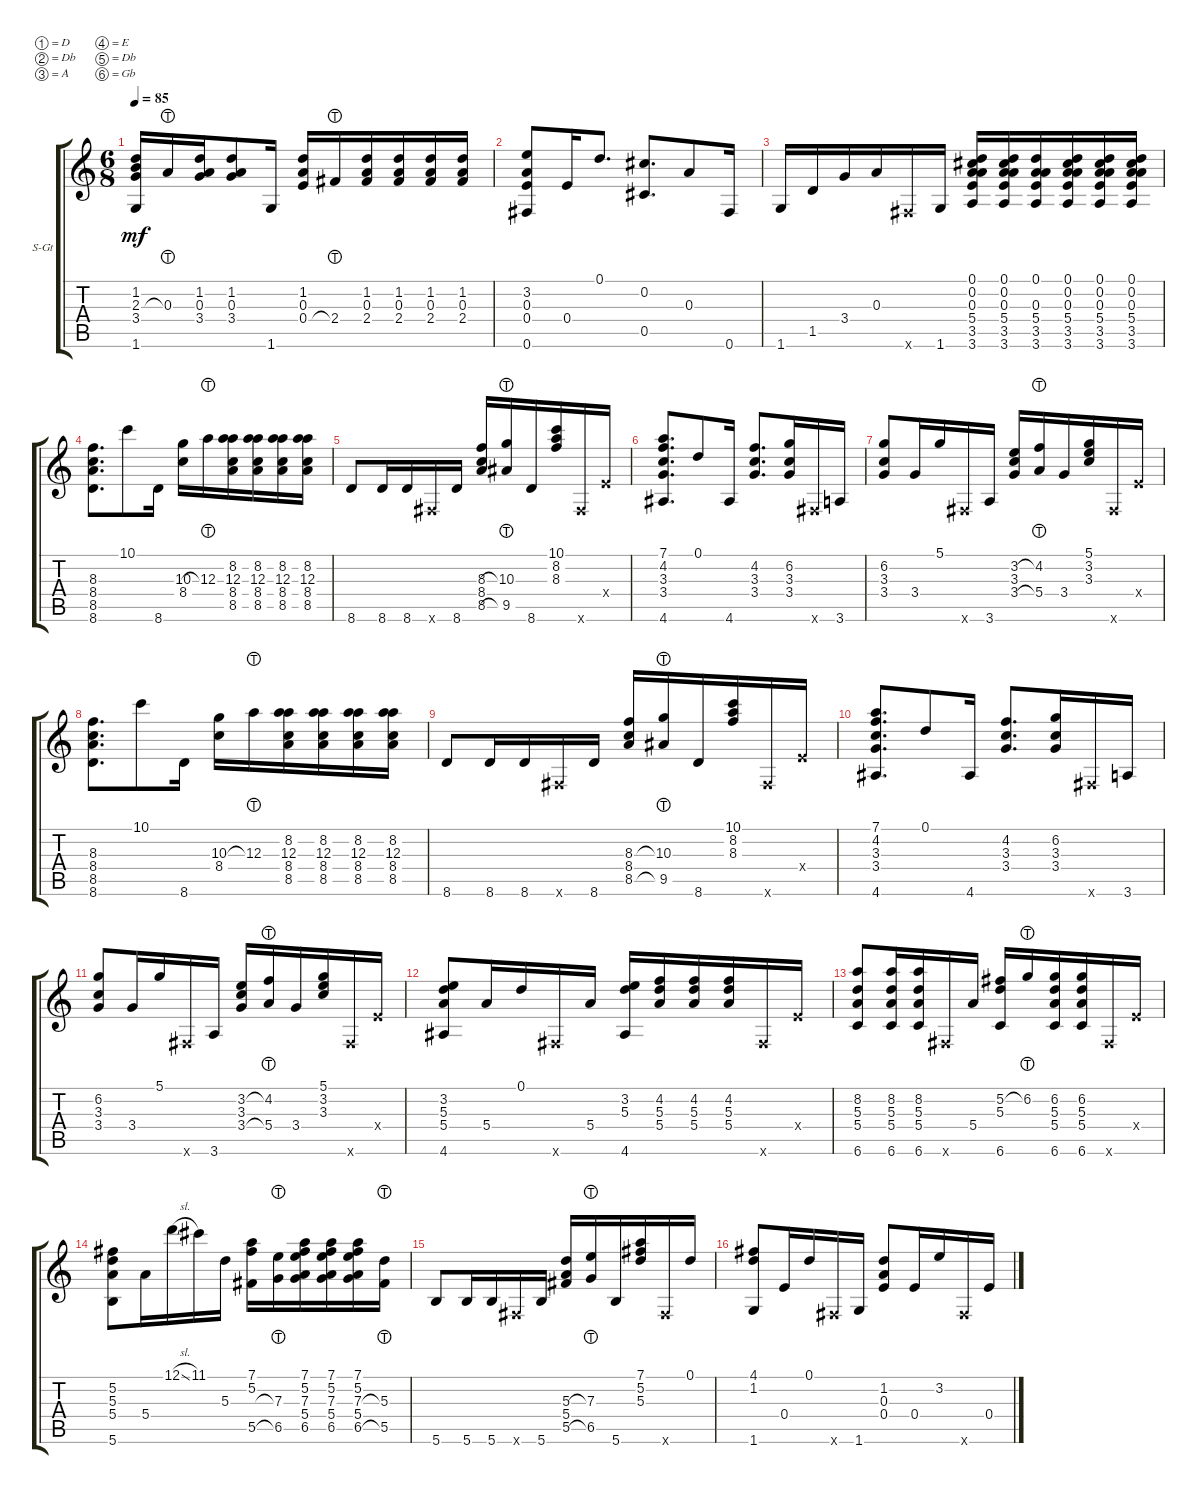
\defaultSystemsLayout 4
\bracketExtendMode groupsimilarinstruments
\firstSystemTrackNameOrientation horizontal
\otherSystemsTrackNameOrientation horizontal
\track ("Steel Guitar" "S-Gt") {instrument acousticguitarsteel}
\staff {score tabs}
\tuning (D4 Db4 A3 E3 Db3 Gb2)
\ts (6 8)
\tempo 85
\clef g2
\ks c
(1.6 3.4 2.3 1.2).16{dy mf} 0.3{lht}.16 (1.2 0.3 3.4).16 (3.4 0.3 1.2).8 1.6.16 (1.2 0.3 0.4).16 2.4{lht}.16 (2.4 0.3 1.2).16 (1.2 0.3 2.4).16 (2.4 0.3 1.2).16 (1.2 0.3 2.4).16 |
(0.6 0.4 0.3 3.2).8 0.4.16 0.1.8{d} (0.2 0.5).8{d} 0.3.8 0.6.16 |
1.6.16 1.5.16 3.4.16 0.3.16 0.6{x}.16 1.6.16 (3.6 3.5 5.4 0.3 0.2 0.1).16 (0.1 0.2 0.3 5.4 3.5 3.6).16 (3.6 3.5 5.4 0.3 0.1).16 (0.1 0.2 0.3 5.4 3.5 3.6).16 (3.6 3.5 5.4 0.3 0.2 0.1).16 (3.6 3.5 5.4 0.3 0.2 0.1).16 |
(8.6 8.5 8.4 8.3).8{d} 10.1.8 8.6.16 (8.4 10.3).16 12.3{lht}.16 (12.3 8.4 8.5 8.2).16 (8.5 8.4 12.3 8.2).16 (12.3 8.4 8.5 8.2).16 (8.5 8.4 12.3 8.2).16 |
8.6.8 8.6.16 8.6.16 0.6{x}.16 8.6.16 (8.5 8.4 8.3).16 (10.3{lht} 9.5{lht}).16 8.6.16 (8.3 8.2 10.1).16 0.6{x}.16 0.4{x}.16 |
(4.6 3.4 3.3 4.2 7.1).8{d} 0.1.8 4.6.16 (3.4 3.3 4.2).8{d} (6.2 3.3 3.4).16 0.6{x}.16 3.6.16 |
(3.4 3.3 6.2).8 3.4.16 5.1.16 0.6{x}.16 3.6.16 (3.4 3.3 3.2).16 (4.2{lht} 5.4{lht}).16 3.4.16 (3.3 3.2 5.1).16 0.6{x}.16 0.4{x}.16 |
(8.6 8.5 8.4 8.3).8{d} 10.1.8 8.6.16 (8.4 10.3).16 12.3{lht}.16 (12.3 8.4 8.5 8.2).16 (8.5 8.4 12.3 8.2).16 (12.3 8.4 8.5 8.2).16 (8.5 8.4 12.3 8.2).16 |
8.6.8 8.6.16 8.6.16 0.6{x}.16 8.6.16 (8.5 8.4 8.3).16 (10.3{lht} 9.5{lht}).16 8.6.16 (8.3 8.2 10.1).16 0.6{x}.16 0.4{x}.16 |
(4.6 3.4 3.3 4.2 7.1).8{d} 0.1.8 4.6.16 (3.4 3.3 4.2).8{d} (6.2 3.3 3.4).16 0.6{x}.16 3.6.16 |
(3.4 3.3 6.2).8 3.4.16 5.1.16 0.6{x}.16 3.6.16 (3.4 3.3 3.2).16 (4.2{lht} 5.4{lht}).16 3.4.16 (3.3 3.2 5.1).16 0.6{x}.16 0.4{x}.16 |
(4.6 5.4 5.3 3.2).8 5.4.16 0.1.16 0.6{x}.16 5.4.16 (4.6 5.3 3.2).16 (4.2 5.3 5.4).16 (5.4 5.3 4.2).16 (4.2 5.3 5.4).16 0.6{x}.16 0.4{x}.16 |
(6.6 5.4 5.3 8.2).8 (8.2 5.3 5.4 6.6).16 (6.6 5.4 5.3 8.2).16 0.6{x}.16 5.4.16 (5.3 5.2 6.6).16 6.2{lht}.16 (6.2 5.3 5.4 6.6).16 (6.6 5.4 5.3 6.2).16 0.6{x}.16 0.4{x}.16 |
(5.6 5.4 5.3 5.2).8 5.4.16 12.1{sl}.16 11.1.16 5.3.16 (7.1 5.2 5.5).16 (7.3{lht} 6.5{lht}).16 (6.5 5.4 7.3 5.2 7.1).16 (7.1 5.2 7.3 5.4 6.5).16 (6.5 5.4 7.3 5.2 7.1).16 (5.3{lht} 5.5{lht}).16 |
5.6.8 5.6.16 5.6.16 0.6{x}.16 5.6.16 (5.5 5.4 5.3).16 (7.3{lht} 6.5{lht}).16 5.6.16 (5.3 5.2 7.1).16 0.6{x}.16 0.1.16 |
(1.6 1.2 4.1).8 0.4.16 0.1.16 0.6{x}.16 1.6.16 (0.4 0.3 1.2).8 0.4.16 3.2.16 0.6{x}.16 0.4.16
